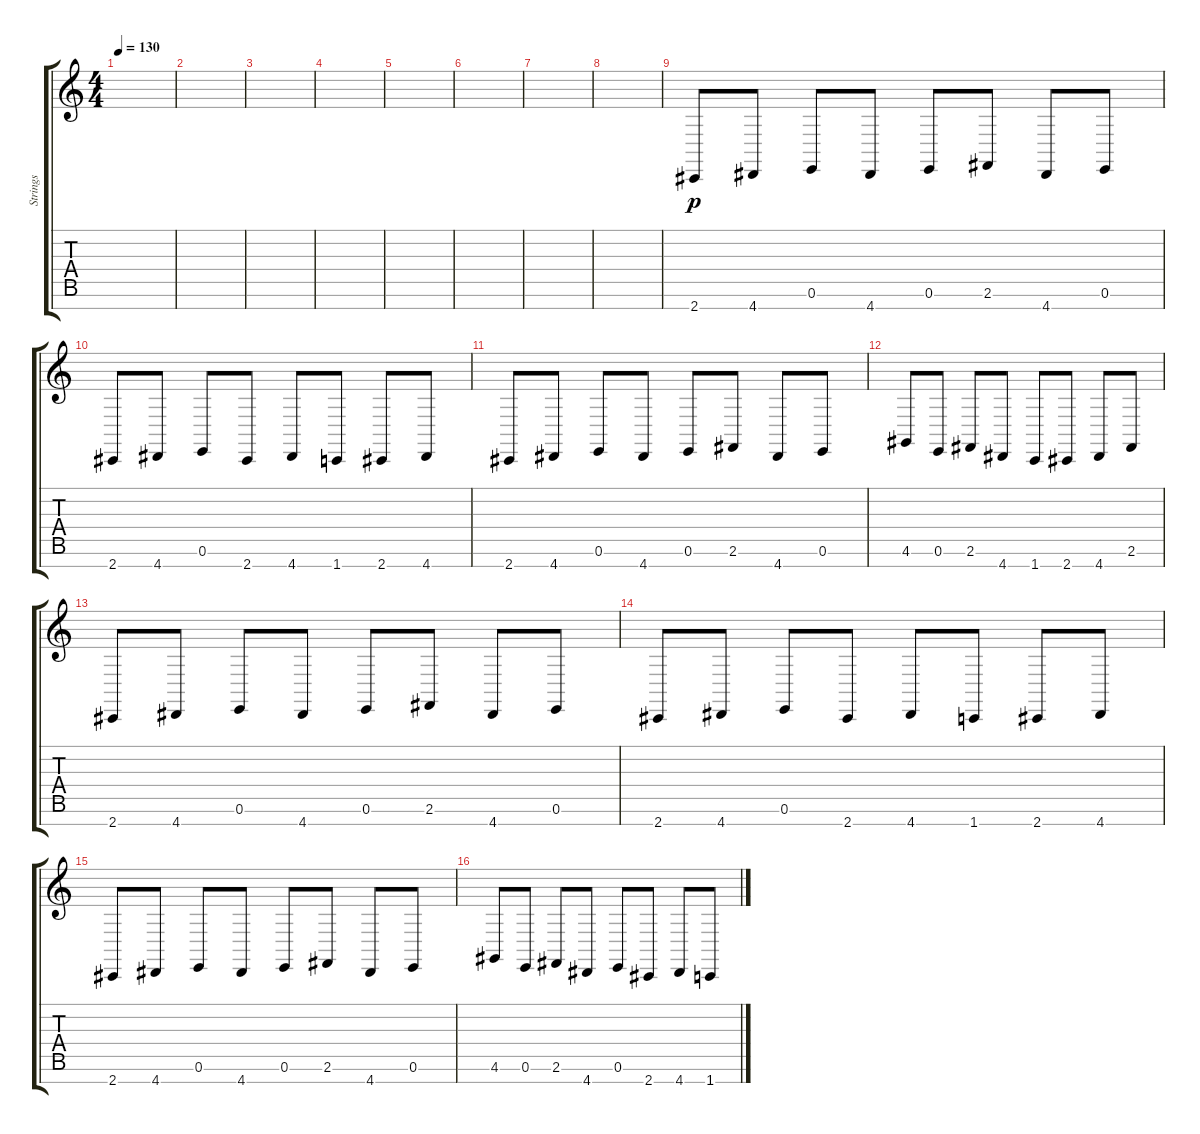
\track ("Strings" "Strings") {instrument stringensemble1}
\staff {score tabs}
\tuning (E4 B3 G3 D3 A2 E2 B1) {hide}
\ts (4 4)
\tempo 130
\clef g2
\ks c
|
|
|
|
|
|
|
|
2.7.8{dy p volume 14} 4.7.8 0.6.8 4.7.8 0.6.8 2.6.8 4.7.8 0.6.8 |
2.7.8 4.7.8 0.6.8 2.7.8 4.7.8 1.7.8 2.7.8 4.7.8 |
2.7.8 4.7.8 0.6.8 4.7.8 0.6.8 2.6.8 4.7.8 0.6.8 |
4.6.8 0.6.8 2.6.8 4.7.8 1.7.8 2.7.8 4.7.8 2.6.8 |
2.7.8 4.7.8 0.6.8 4.7.8 0.6.8 2.6.8 4.7.8 0.6.8 |
2.7.8 4.7.8 0.6.8 2.7.8 4.7.8 1.7.8 2.7.8 4.7.8 |
2.7.8 4.7.8 0.6.8 4.7.8 0.6.8 2.6.8 4.7.8 0.6.8 |
4.6.8 0.6.8 2.6.8 4.7.8 0.6.8 2.7.8 4.7.8 1.7.8
